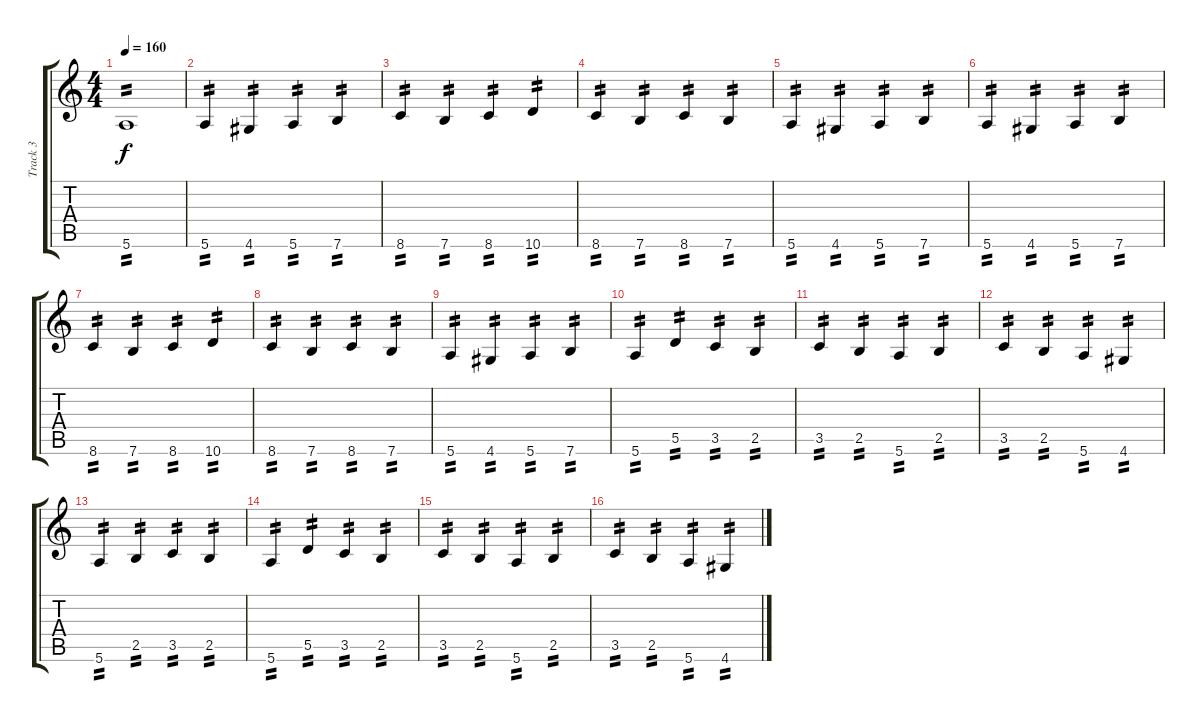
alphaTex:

\track ("Track 3" "Track 3") {instrument overdrivenguitar}
\staff {score tabs}
\tuning (E4 B3 G3 D3 A2 E2) {hide}
\ts (4 4)
\tempo 160
\clef g2
\ks c
5.6.1{tp 2 dy f} |
5.6.4{tp 2 volume 9} 4.6.4{tp 2} 5.6.4{tp 2} 7.6.4{tp 2} |
8.6.4{tp 2} 7.6.4{tp 2} 8.6.4{tp 2} 10.6.4{tp 2} |
8.6.4{tp 2} 7.6.4{tp 2} 8.6.4{tp 2} 7.6.4{tp 2} |
5.6.4{tp 2} 4.6.4{tp 2} 5.6.4{tp 2} 7.6.4{tp 2} |
5.6.4{tp 2 volume 7} 4.6.4{tp 2} 5.6.4{tp 2} 7.6.4{tp 2} |
8.6.4{tp 2} 7.6.4{tp 2} 8.6.4{tp 2} 10.6.4{tp 2} |
8.6.4{tp 2} 7.6.4{tp 2} 8.6.4{tp 2} 7.6.4{tp 2} |
5.6.4{tp 2} 4.6.4{tp 2} 5.6.4{tp 2} 7.6.4{tp 2} |
5.6.4{tp 2 volume 5} 5.5.4{tp 2} 3.5.4{tp 2} 2.5.4{tp 2} |
3.5.4{tp 2} 2.5.4{tp 2} 5.6.4{tp 2} 2.5.4{tp 2} |
3.5.4{tp 2} 2.5.4{tp 2} 5.6.4{tp 2} 4.6.4{tp 2} |
5.6.4{tp 2} 2.5.4{tp 2} 3.5.4{tp 2} 2.5.4{tp 2} |
5.6.4{tp 2 volume 3} 5.5.4{tp 2} 3.5.4{tp 2} 2.5.4{tp 2} |
3.5.4{tp 2} 2.5.4{tp 2} 5.6.4{tp 2} 2.5.4{tp 2} |
3.5.4{tp 2} 2.5.4{tp 2} 5.6.4{tp 2} 4.6.4{tp 2}
